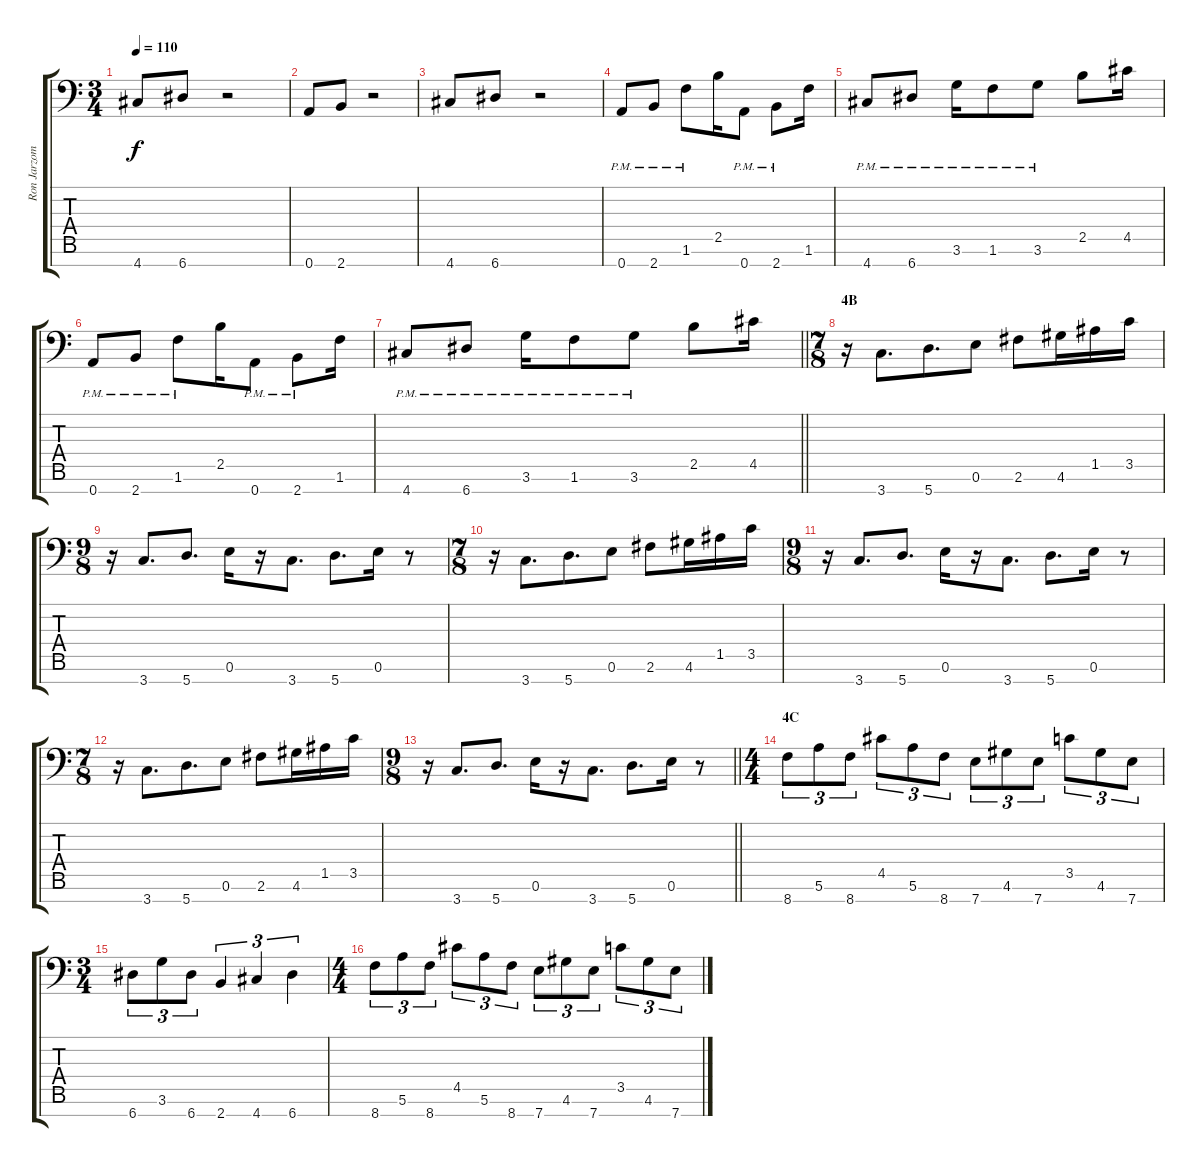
\track ("Ron Jarzombek - Rhythm R" "Ron Jarzom") {instrument distortionguitar}
\staff {score tabs}
\tuning (E4 B3 G3 D3 A2 E2 A1) {hide}
\ts (3 4)
\tempo 110
\clef f4
\ks c
4.7.8{dy f} 6.7.8 r.2 |
0.7.8 2.7.8 r.2 |
4.7.8 6.7.8 r.2 |
0.7{pm}.8 2.7{pm}.8 1.6{pm}.8 2.5.16 0.7{pm}.8 2.7{pm}.8 1.6.16 |
4.7{pm}.8 6.7{pm}.8 3.6{pm}.16 1.6{pm}.8 3.6{pm}.8 2.5.8 4.5.16 |
0.7{pm}.8 2.7{pm}.8 1.6{pm}.8 2.5.16 0.7{pm}.8 2.7{pm}.8 1.6.16 |
\barLineRight lightlight
4.7{pm}.8 6.7{pm}.8 3.6{pm}.16 1.6{pm}.8 3.6{pm}.8 2.5.8 4.5.16 |
\ts (7 8)
\section ("" "4B")
r.16{volume 14} 3.7.8{d} 5.7.8{d} 0.6.8 2.6.8 4.6.16 1.5.16 3.5.16 |
\ts (9 8)
r.16 3.7.8{d} 5.7.8{d} 0.6.16 r.16 3.7.8{d} 5.7.8{d} 0.6.16 r.8 |
\ts (7 8)
r.16 3.7.8{d} 5.7.8{d} 0.6.8 2.6.8 4.6.16 1.5.16 3.5.16 |
\ts (9 8)
r.16 3.7.8{d} 5.7.8{d} 0.6.16 r.16 3.7.8{d} 5.7.8{d} 0.6.16 r.8 |
\ts (7 8)
r.16 3.7.8{d} 5.7.8{d} 0.6.8 2.6.8 4.6.16 1.5.16 3.5.16 |
\ts (9 8)
\barLineRight lightlight
r.16 3.7.8{d} 5.7.8{d} 0.6.16 r.16 3.7.8{d} 5.7.8{d} 0.6.16 r.8 |
\ts (4 4)
\section ("" "4C")
8.7.8{tu (3 2)} 5.6.8{tu (3 2)} 8.7.8{tu (3 2)} 4.5.8{tu (3 2)} 5.6.8{tu (3 2)} 8.7.8{tu (3 2)} 7.7.8{tu (3 2)} 4.6.8{tu (3 2)} 7.7.8{tu (3 2)} 3.5.8{tu (3 2)} 4.6.8{tu (3 2)} 7.7.8{tu (3 2)} |
\ts (3 4)
6.7.8{tu (3 2)} 3.6.8{tu (3 2)} 6.7.8{tu (3 2)} 2.7.4{tu (3 2)} 4.7.4{tu (3 2)} 6.7.4{tu (3 2)} |
\ts (4 4)
8.7.8{tu (3 2)} 5.6.8{tu (3 2)} 8.7.8{tu (3 2)} 4.5.8{tu (3 2)} 5.6.8{tu (3 2)} 8.7.8{tu (3 2)} 7.7.8{tu (3 2)} 4.6.8{tu (3 2)} 7.7.8{tu (3 2)} 3.5.8{tu (3 2)} 4.6.8{tu (3 2)} 7.7.8{tu (3 2)}
